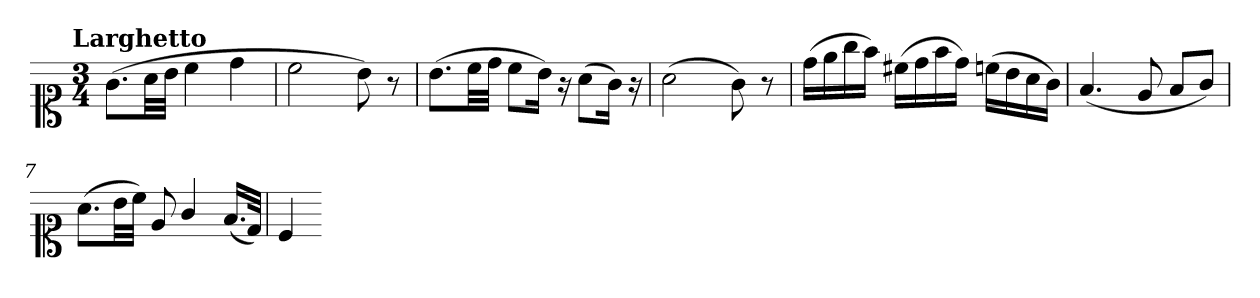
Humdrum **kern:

**kern
*part1
*staff1
*clefC1
!!LO:TX:omd:t=Larghetto
*M3/4
*MM63
=1
(8.gL
32aLL
32bJJJ
4cc
4dd
=2
2cc
8b)
8r
=3
(8.bL
32ccLL
32ddJJJ
8ccL
16bJk)
16r
(8aL
16gJk)
16r
=4
(2a
8g)
8r
=5
(16ddLL
16ee
16gg
16ffJJ)
(16cc#XLL
16dd
16ff
16ddJJ)
(16ccnLL
16b
16a
16gJJ)
!!LO:LB:g=z
=6
(4.f
8e
8fL
8gJ)
=7
(8.aL
32bLL
32ccJJJ)
8e
4g/
(16.fLL
32dJJk)
=8
4c
=-
*-
